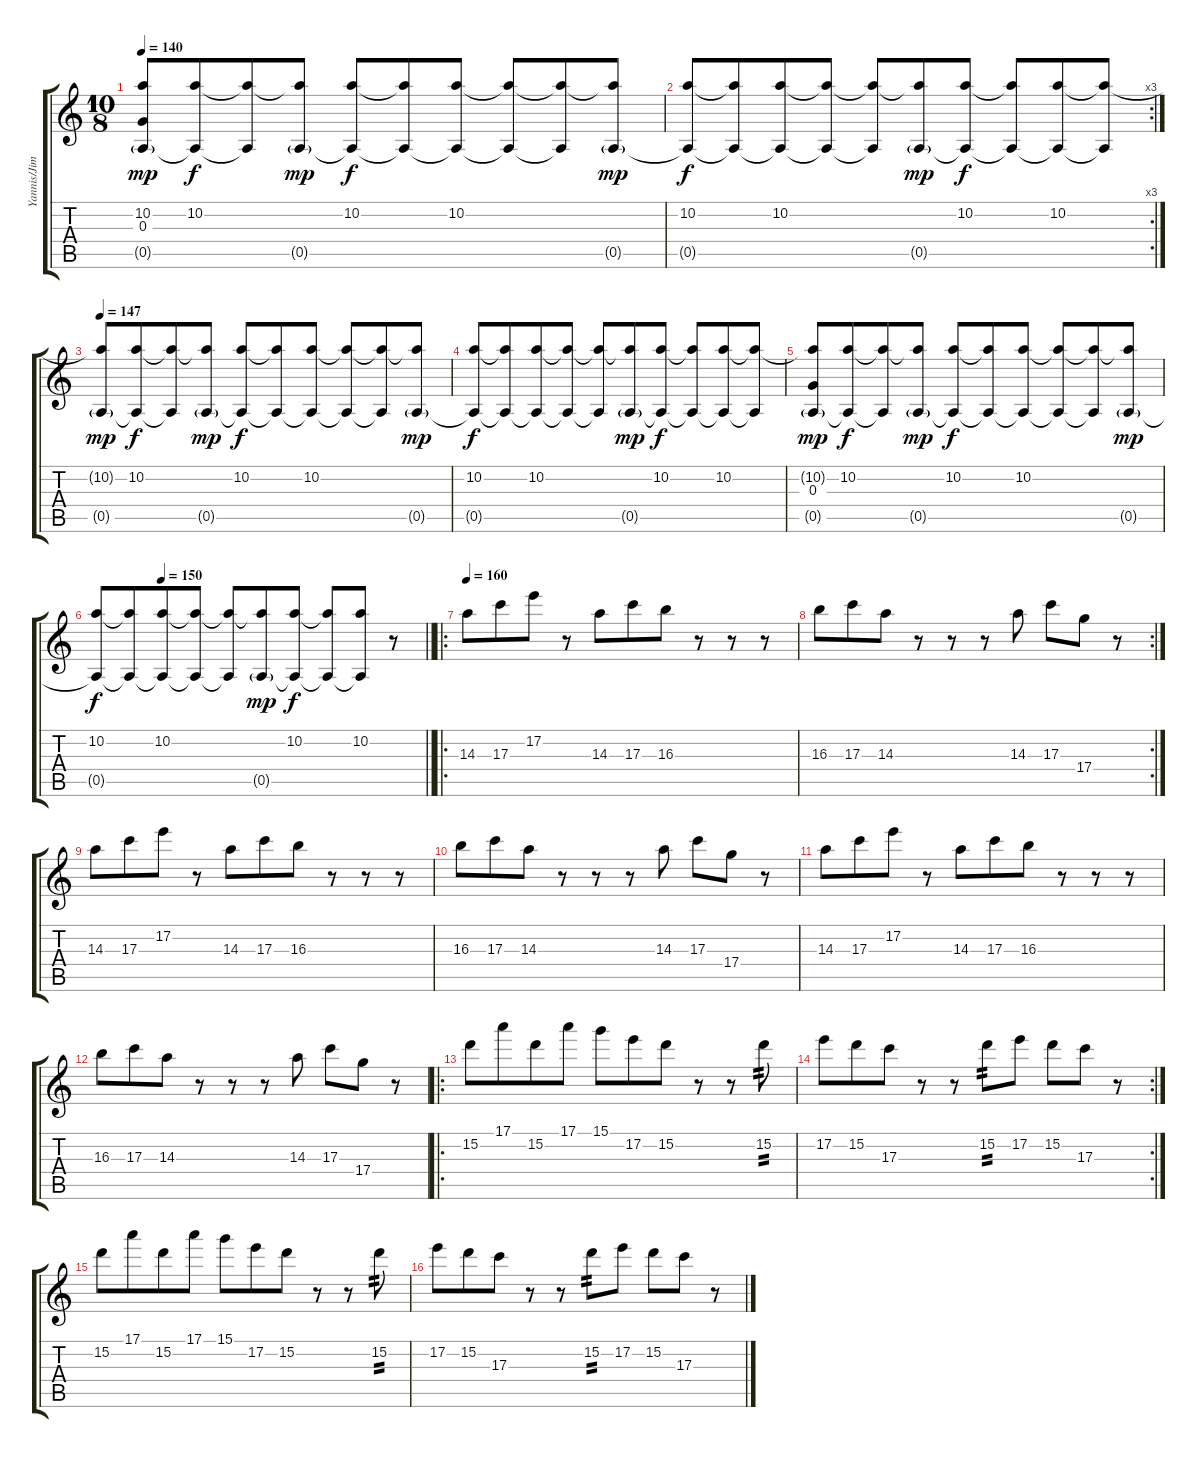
\track ("Yannis/Jimmy" "Yannis/Jim") {instrument electricguitarjazz}
\staff {score tabs}
\tuning (E4 B3 G3 D3 A2 E2) {hide}
\ts (10 8)
\tempo 140
\clef g2
\ks c
(10.2{t} 0.3 0.5{g}).8{dy mp} (10.2 0.5{t}).8{dy f} (10.2{t} 0.5{t}).8 (10.2{t} 0.5{g}).8{dy mp} (10.2 0.5{t}).8{dy f} (10.2{t} 0.5{t}).8 (10.2 0.5{t}).8 (10.2{t} 0.5{t}).8 (10.2{t} 0.5{t}).8 (10.2{t} 0.5{g}).8{dy mp} |
\rc 3
(10.2 0.5{t}).8{dy f} (10.2{t} 0.5{t}).8 (10.2 0.5{t}).8 (10.2{t} 0.5{t}).8 (10.2{t} 0.5{t}).8 (10.2{t} 0.5{g}).8{dy mp} (10.2 0.5{t}).8{dy f} (10.2{t} 0.5{t}).8 (10.2 0.5{t}).8 (10.2{t} 0.5{t}).8 |
\tempo 147
(10.2{t} 0.5{g}).8{dy mp} (10.2 0.5{t}).8{dy f} (10.2{t} 0.5{t}).8 (10.2{t} 0.5{g}).8{dy mp} (10.2 0.5{t}).8{dy f} (10.2{t} 0.5{t}).8 (10.2 0.5{t}).8 (10.2{t} 0.5{t}).8 (10.2{t} 0.5{t}).8 (10.2{t} 0.5{g}).8{dy mp} |
(10.2 0.5{t}).8{dy f} (10.2{t} 0.5{t}).8 (10.2 0.5{t}).8 (10.2{t} 0.5{t}).8 (10.2{t} 0.5{t}).8 (10.2{t} 0.5{g}).8{dy mp} (10.2 0.5{t}).8{dy f} (10.2{t} 0.5{t}).8 (10.2 0.5{t}).8 (10.2{t} 0.5{t}).8 |
(10.2{t} 0.3 0.5{g}).8{dy mp} (10.2 0.5{t}).8{dy f} (10.2{t} 0.5{t}).8 (10.2{t} 0.5{g}).8{dy mp} (10.2 0.5{t}).8{dy f} (10.2{t} 0.5{t}).8 (10.2 0.5{t}).8 (10.2{t} 0.5{t}).8 (10.2{t} 0.5{t}).8 (10.2{t} 0.5{g}).8{dy mp} |
\tempo (150 0.2)
\barLineRight lightlight
(10.2 0.5{t}).8{dy f} (10.2{t} 0.5{t}).8 (10.2 0.5{t}).8 (10.2{t} 0.5{t}).8 (10.2{t} 0.5{t}).8 (10.2{t} 0.5{g}).8{dy mp} (10.2 0.5{t}).8{dy f} (10.2{t} 0.5{t}).8 (10.2 0.5{t}).8 r.8 |
\ro
\tempo 160
14.3.8 17.3.8 17.2.8 r.8 14.3.8 17.3.8 16.3.8 r.8 r.8 r.8 |
\rc 2
16.3.8 17.3.8 14.3.8 r.8 r.8 r.8 14.3.8 17.3.8 17.4.8 r.8 |
14.3.8 17.3.8 17.2.8 r.8 14.3.8 17.3.8 16.3.8 r.8 r.8 r.8 |
16.3.8 17.3.8 14.3.8 r.8 r.8 r.8 14.3.8 17.3.8 17.4.8 r.8 |
14.3.8 17.3.8 17.2.8 r.8 14.3.8 17.3.8 16.3.8 r.8 r.8 r.8 |
16.3.8 17.3.8 14.3.8 r.8 r.8 r.8 14.3.8 17.3.8 17.4.8 r.8 |
\ro
15.2.8 17.1.8 15.2.8 17.1.8 15.1.8 17.2.8 15.2.8 r.8 r.8 15.2.8{tp 2} |
\rc 2
17.2.8 15.2.8 17.3.8 r.8 r.8 15.2.8{tp 2} 17.2.8 15.2.8 17.3.8 r.8 |
15.2.8 17.1.8 15.2.8 17.1.8 15.1.8 17.2.8 15.2.8 r.8 r.8 15.2.8{tp 2} |
17.2.8 15.2.8 17.3.8 r.8 r.8 15.2.8{tp 2} 17.2.8 15.2.8 17.3.8 r.8
